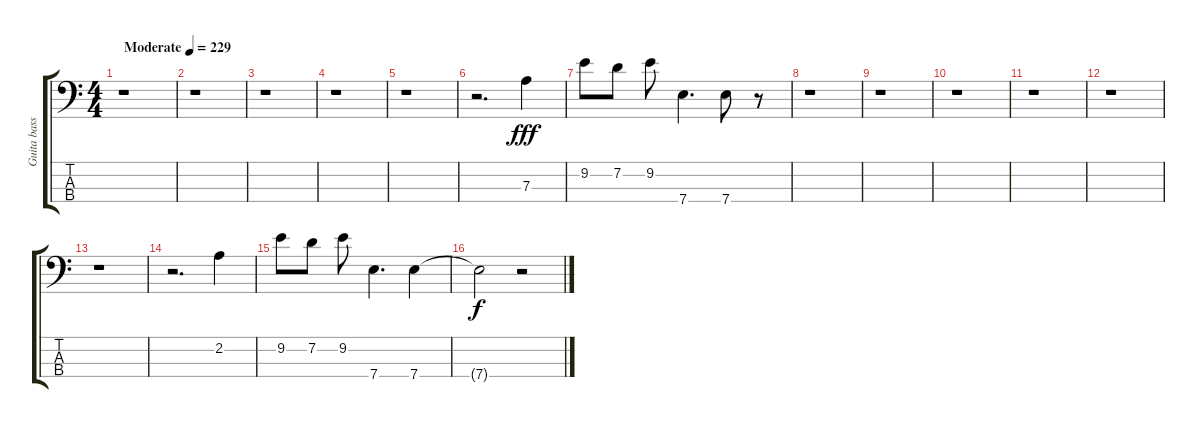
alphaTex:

\track ("Guita bass" "Guita bass") {instrument acousticguitarsteel}
\staff {score tabs}
\tuning (C-1 G2 D2 A1) {hide}
\ts (4 4)
\tempo (229 "Moderate")
\clef f4
\ks c
r.1{dy fff instrument acousticguitarsteel} |
r.1 |
r.1 |
r.1 |
r.1 |
r.2{d} 7.3.4 |
9.2.8 7.2.8 9.2.8 7.4.4{d} 7.4.8 r.8 |
r.1 |
r.1 |
r.1 |
r.1 |
r.1 |
r.1 |
r.2{d} 2.2.4 |
9.2.8 7.2.8 9.2.8 7.4.4{d} 7.4.4 |
7.4{t}.2{dy f} r.2
